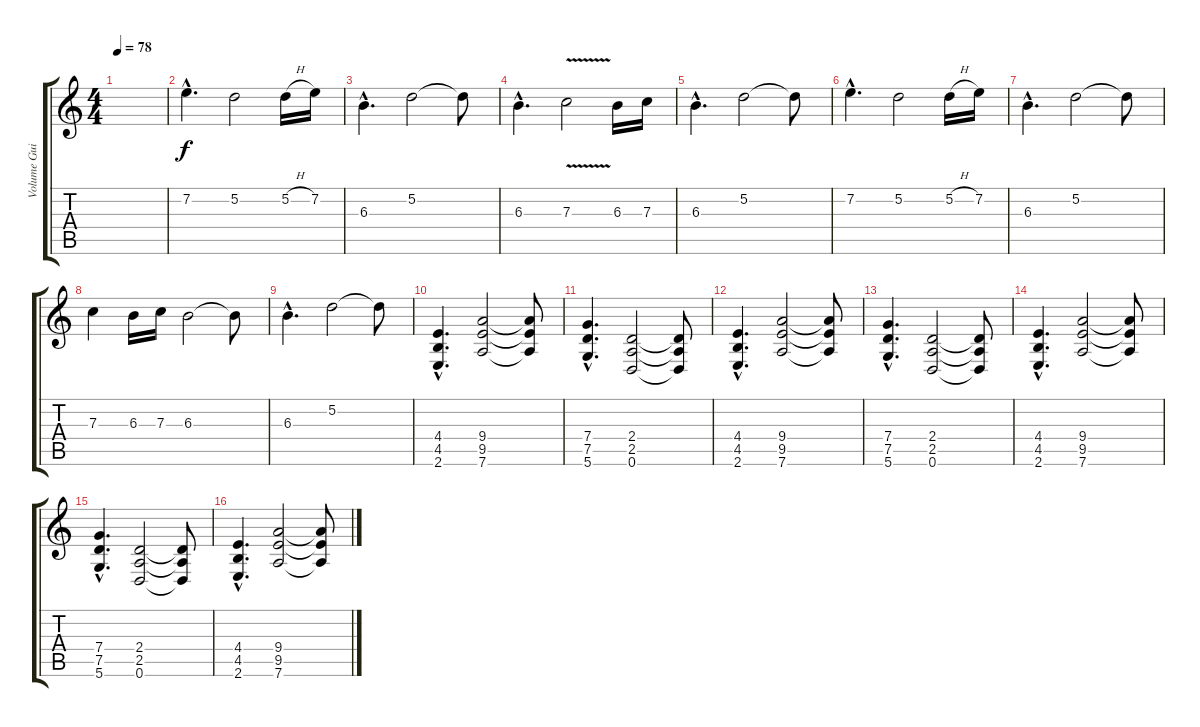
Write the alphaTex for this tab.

\track ("Volume Guitar" "Volume Gui") {instrument distortionguitar}
\staff {score tabs}
\tuning (D4 A3 F3 C3 G2 D2) {hide}
\ts (4 4)
\tempo 78
\clef g2
\ks c
|
7.2{hac}.4{d} 5.2.2 5.2{h}.16 7.2.16 |
6.3{hac}.4{d} 5.2.2 5.2{t}.8 |
6.3{hac}.4{d} 7.3{v}.2 6.3.16 7.3.16 |
6.3{hac}.4{d} 5.2.2 5.2{t}.8 |
7.2{hac}.4{d} 5.2.2 5.2{h}.16 7.2.16 |
6.3{hac}.4{d} 5.2.2 5.2{t}.8 |
7.3.4 6.3.16 7.3.16 6.3.2 6.3{t}.8 |
6.3{hac}.4{d} 5.2.2 5.2{t}.8 |
(4.4{hac} 4.5{hac} 2.6{hac}).4{d} (9.4 9.5 7.6).2 (9.4{t} 9.5{t} 7.6{t}).8 |
(7.4{hac} 7.5{hac} 5.6{hac}).4{d} (2.4 2.5 0.6).2 (2.4{t} 2.5{t} 0.6{t}).8 |
(4.4{hac} 4.5{hac} 2.6{hac}).4{d} (9.4 9.5 7.6).2 (9.4{t} 9.5{t} 7.6{t}).8 |
(7.4{hac} 7.5{hac} 5.6{hac}).4{d} (2.4 2.5 0.6).2 (2.4{t} 2.5{t} 0.6{t}).8 |
(4.4{hac} 4.5{hac} 2.6{hac}).4{d} (9.4 9.5 7.6).2 (9.4{t} 9.5{t} 7.6{t}).8 |
(7.4{hac} 7.5{hac} 5.6{hac}).4{d} (2.4 2.5 0.6).2 (2.4{t} 2.5{t} 0.6{t}).8 |
(4.4{hac} 4.5{hac} 2.6{hac}).4{d} (9.4 9.5 7.6).2 (9.4{t} 9.5{t} 7.6{t}).8
